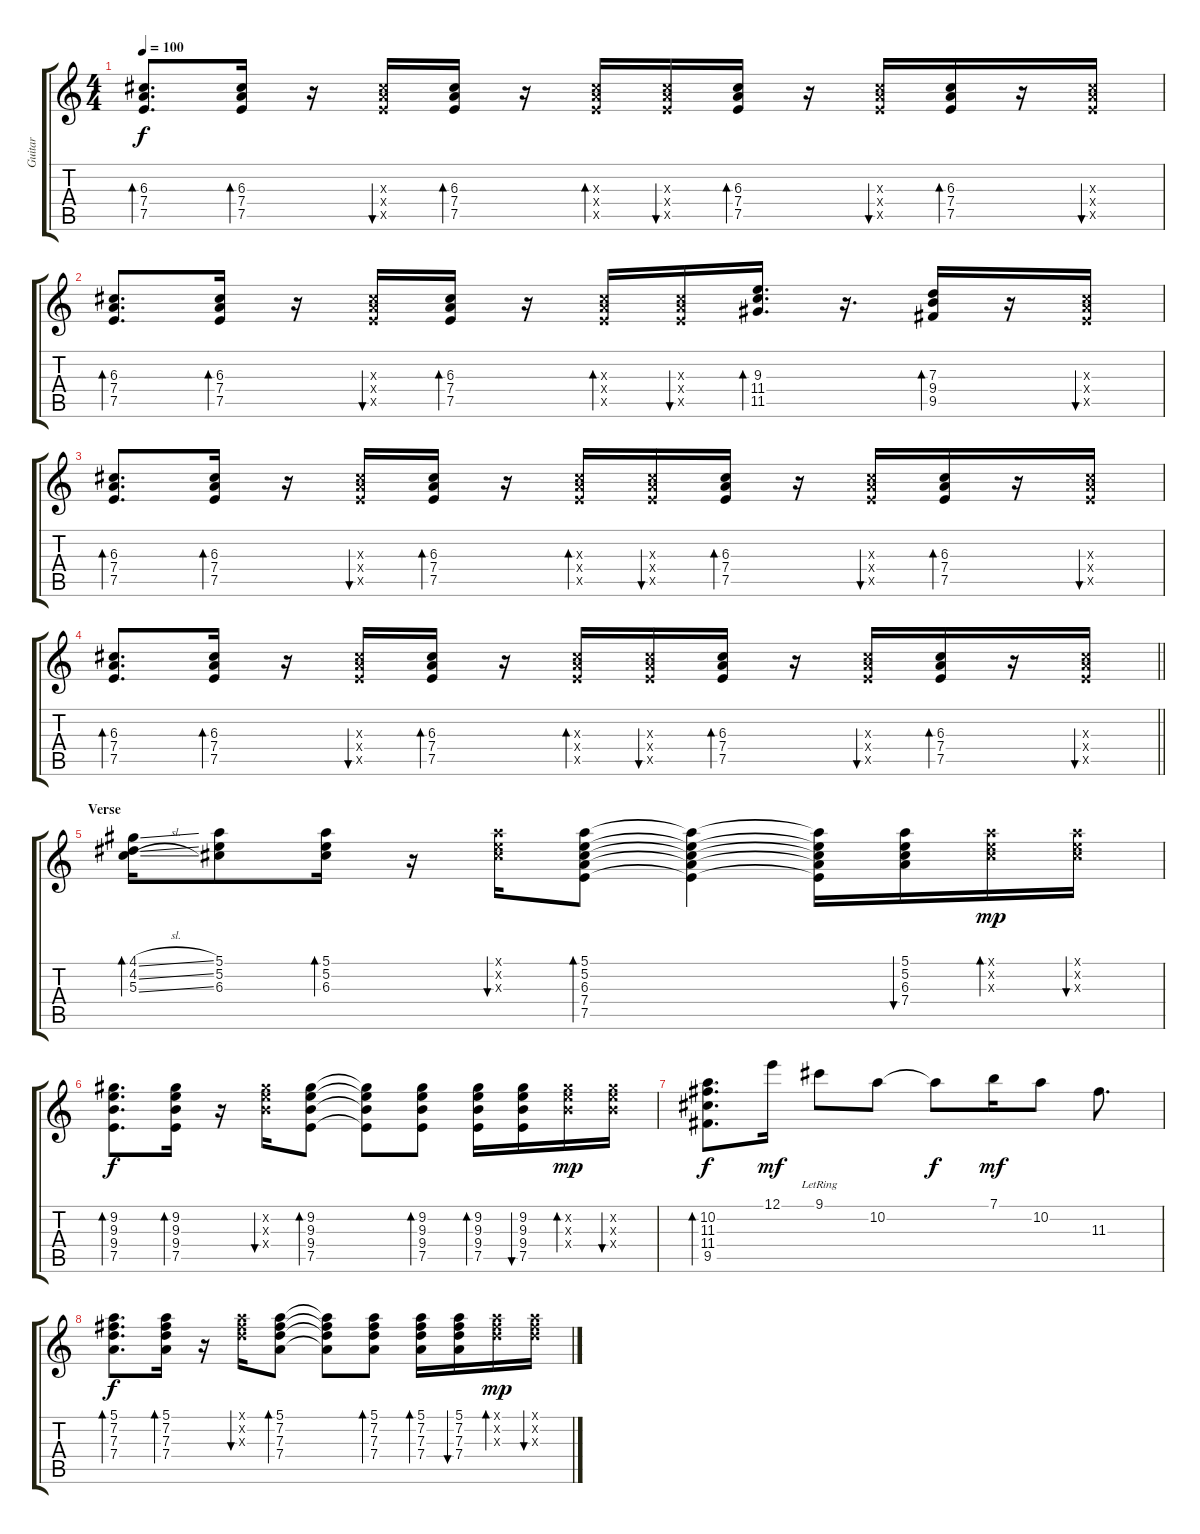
\track ("Guitar" "Guitar") {instrument acousticguitarsteel}
\staff {score tabs}
\tuning (E4 B3 G3 D3 A2 E2) {hide}
\ts (4 4)
\tempo 100
\clef g2
\ks c
(6.3 7.4 7.5).8{d bd 30 dy f} (6.3 7.4 7.5).16{bd 30} r.16 (6.3{x} 7.4{x} 7.5{x}).16{bu 30} (6.3 7.4 7.5).16{bd 30} r.16 (6.3{x} 7.4{x} 7.5{x}).16{bd 30} (6.3{x} 7.4{x} 7.5{x}).16{bu 30} (6.3 7.4 7.5).16{bd 30} r.16 (6.3{x} 7.4{x} 7.5{x}).16{bu 30} (6.3 7.4 7.5).16{bd 30} r.16 (6.3{x} 7.4{x} 7.5{x}).16{bu 30} |
(6.3 7.4 7.5).8{d bd 30} (6.3 7.4 7.5).16{bd 30} r.16 (6.3{x} 7.4{x} 7.5{x}).16{bu 30} (6.3 7.4 7.5).16{bd 30} r.16 (6.3{x} 7.4{x} 7.5{x}).16{bd 30} (6.3{x} 7.4{x} 7.5{x}).16{bu 30} (9.3 11.4 11.5).16{d bd 30} r.16{d} (7.3 9.4 9.5).16{bd 30} r.16 (6.3{x} 7.4{x} 7.5{x}).16{bu 30} |
(6.3 7.4 7.5).8{d bd 30} (6.3 7.4 7.5).16{bd 30} r.16 (6.3{x} 7.4{x} 7.5{x}).16{bu 30} (6.3 7.4 7.5).16{bd 30} r.16 (6.3{x} 7.4{x} 7.5{x}).16{bd 30} (6.3{x} 7.4{x} 7.5{x}).16{bu 30} (6.3 7.4 7.5).16{bd 30} r.16 (6.3{x} 7.4{x} 7.5{x}).16{bu 30} (6.3 7.4 7.5).16{bd 30} r.16 (6.3{x} 7.4{x} 7.5{x}).16{bu 30} |
\barLineRight lightlight
(6.3 7.4 7.5).8{d bd 30} (6.3 7.4 7.5).16{bd 30} r.16 (6.3{x} 7.4{x} 7.5{x}).16{bu 30} (6.3 7.4 7.5).16{bd 30} r.16 (6.3{x} 7.4{x} 7.5{x}).16{bd 30} (6.3{x} 7.4{x} 7.5{x}).16{bu 30} (6.3 7.4 7.5).16{bd 30} r.16 (6.3{x} 7.4{x} 7.5{x}).16{bu 30} (6.3 7.4 7.5).16{bd 30} r.16 (6.3{x} 7.4{x} 7.5{x}).16{bu 30} |
\section ("" "Verse")
(4.1{sl} 4.2{sl} 5.3{sl}).16{bd 30} (5.1 5.2 6.3).8 (5.1 5.2 6.3).16{bd 30} r.16 (5.1{x} 5.2{x} 6.3{x}).16{bu 30} (5.1 5.2 6.3 7.4 7.5).8{bd 30} (5.1{t} 5.2{t} 6.3{t} 7.4{t} 7.5{t}).4 (5.1{t} 5.2{t} 6.3{t} 7.4{t} 7.5{t}).16 (5.1 5.2 6.3 7.4).16{bu 30} (5.1{x} 5.2{x} 6.3{x}).16{bd 30 dy mp} (5.1{x} 5.2{x} 6.3{x}).16{bu 30} |
(9.2 9.3 9.4 7.5).8{d bd 30 dy f} (9.2 9.3 9.4 7.5).16{bd 30} r.16 (9.2{x} 9.3{x} 9.4{x}).16{bu 30} (9.2 9.3 9.4 7.5).8{bd 30} (9.2{t} 9.3{t} 9.4{t} 7.5{t}).8 (9.2 9.3 9.4 7.5).8{bd 30} (9.2 9.3 9.4 7.5).16{bd 30} (9.2 9.3 9.4 7.5).16{bu 30} (9.2{x} 9.3{x} 9.4{x}).16{bd 30 dy mp} (9.2{x} 9.3{x} 9.4{x}).16{bu 30} |
(10.2 11.3 11.4 9.5).8{d bd 30 dy f} 12.1.16{dy mf} 9.1{lr}.8 10.2.8 10.2{t}.8{dy f} 7.1.16{dy mf} 10.2.8 11.3.8{d} |
(5.1 7.2 7.3 7.4).8{d bd 30 dy f} (5.1 7.2 7.3 7.4).16{bd 30} r.16 (5.1{x} 7.2{x} 7.3{x}).16{bu 30} (5.1 7.2 7.3 7.4).8{bd 30} (5.1{t} 7.2{t} 7.3{t} 7.4{t}).8 (5.1 7.2 7.3 7.4).8{bd 30} (5.1 7.2 7.3 7.4).16{bd 30} (5.1 7.2 7.3 7.4).16{bu 30} (5.1{x} 7.2{x} 7.3{x}).16{bd 30 dy mp} (5.1{x} 7.2{x} 7.3{x}).16{bu 30}
